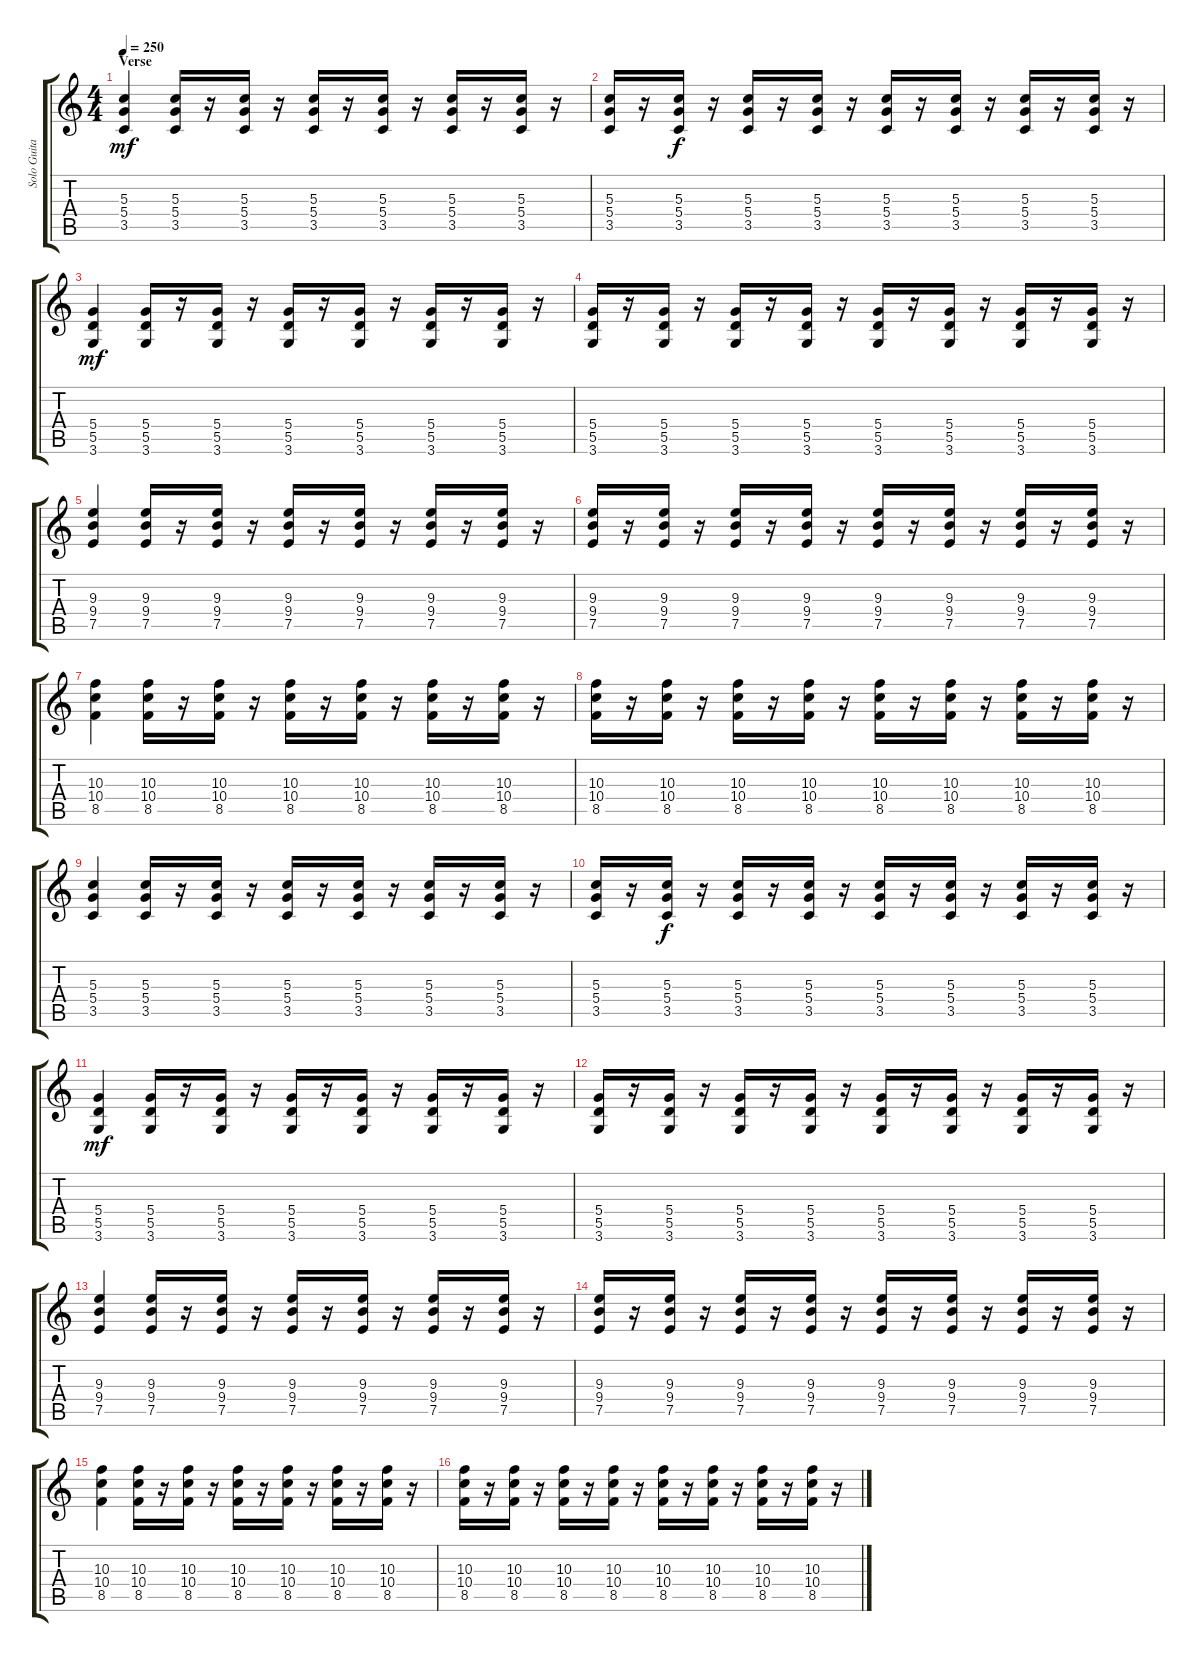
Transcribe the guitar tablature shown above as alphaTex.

\track ("Solo Guitar" "Solo Guita") {instrument distortionguitar}
\staff {score tabs}
\tuning (E4 B3 G3 D3 A2 E2) {hide}
\ts (4 4)
\section ("" "Verse")
\tempo 250
\clef g2
\ks c
(5.3 5.4 3.5).4{dy mf} (5.3 5.4 3.5).16 r.16 (5.3 5.4 3.5).16 r.16 (5.3 5.4 3.5).16 r.16 (5.3 5.4 3.5).16 r.16 (5.3 5.4 3.5).16 r.16 (5.3 5.4 3.5).16 r.16 |
(5.3 5.4 3.5).16 r.16 (5.3 5.4 3.5).16{dy f} r.16 (5.3 5.4 3.5).16 r.16 (5.3 5.4 3.5).16 r.16 (5.3 5.4 3.5).16 r.16 (5.3 5.4 3.5).16 r.16 (5.3 5.4 3.5).16 r.16 (5.3 5.4 3.5).16 r.16 |
(5.4 5.5 3.6).4{dy mf} (5.4 5.5 3.6).16 r.16 (5.4 5.5 3.6).16 r.16 (5.4 5.5 3.6).16 r.16 (5.4 5.5 3.6).16 r.16 (5.4 5.5 3.6).16 r.16 (5.4 5.5 3.6).16 r.16 |
(5.4 5.5 3.6).16 r.16 (5.4 5.5 3.6).16 r.16 (5.4 5.5 3.6).16 r.16 (5.4 5.5 3.6).16 r.16 (5.4 5.5 3.6).16 r.16 (5.4 5.5 3.6).16 r.16 (5.4 5.5 3.6).16 r.16 (5.4 5.5 3.6).16 r.16 |
(9.3 9.4 7.5).4 (9.3 9.4 7.5).16 r.16 (9.3 9.4 7.5).16 r.16 (9.3 9.4 7.5).16 r.16 (9.3 9.4 7.5).16 r.16 (9.3 9.4 7.5).16 r.16 (9.3 9.4 7.5).16 r.16 |
(9.3 9.4 7.5).16 r.16 (9.3 9.4 7.5).16 r.16 (9.3 9.4 7.5).16 r.16 (9.3 9.4 7.5).16 r.16 (9.3 9.4 7.5).16 r.16 (9.3 9.4 7.5).16 r.16 (9.3 9.4 7.5).16 r.16 (9.3 9.4 7.5).16 r.16 |
(10.3 10.4 8.5).4 (10.3 10.4 8.5).16 r.16 (10.3 10.4 8.5).16 r.16 (10.3 10.4 8.5).16 r.16 (10.3 10.4 8.5).16 r.16 (10.3 10.4 8.5).16 r.16 (10.3 10.4 8.5).16 r.16 |
(10.3 10.4 8.5).16 r.16 (10.3 10.4 8.5).16 r.16 (10.3 10.4 8.5).16 r.16 (10.3 10.4 8.5).16 r.16 (10.3 10.4 8.5).16 r.16 (10.3 10.4 8.5).16 r.16 (10.3 10.4 8.5).16 r.16 (10.3 10.4 8.5).16 r.16 |
(5.3 5.4 3.5).4 (5.3 5.4 3.5).16 r.16 (5.3 5.4 3.5).16 r.16 (5.3 5.4 3.5).16 r.16 (5.3 5.4 3.5).16 r.16 (5.3 5.4 3.5).16 r.16 (5.3 5.4 3.5).16 r.16 |
(5.3 5.4 3.5).16 r.16 (5.3 5.4 3.5).16{dy f} r.16 (5.3 5.4 3.5).16 r.16 (5.3 5.4 3.5).16 r.16 (5.3 5.4 3.5).16 r.16 (5.3 5.4 3.5).16 r.16 (5.3 5.4 3.5).16 r.16 (5.3 5.4 3.5).16 r.16 |
(5.4 5.5 3.6).4{dy mf} (5.4 5.5 3.6).16 r.16 (5.4 5.5 3.6).16 r.16 (5.4 5.5 3.6).16 r.16 (5.4 5.5 3.6).16 r.16 (5.4 5.5 3.6).16 r.16 (5.4 5.5 3.6).16 r.16 |
(5.4 5.5 3.6).16 r.16 (5.4 5.5 3.6).16 r.16 (5.4 5.5 3.6).16 r.16 (5.4 5.5 3.6).16 r.16 (5.4 5.5 3.6).16 r.16 (5.4 5.5 3.6).16 r.16 (5.4 5.5 3.6).16 r.16 (5.4 5.5 3.6).16 r.16 |
(9.3 9.4 7.5).4 (9.3 9.4 7.5).16 r.16 (9.3 9.4 7.5).16 r.16 (9.3 9.4 7.5).16 r.16 (9.3 9.4 7.5).16 r.16 (9.3 9.4 7.5).16 r.16 (9.3 9.4 7.5).16 r.16 |
(9.3 9.4 7.5).16 r.16 (9.3 9.4 7.5).16 r.16 (9.3 9.4 7.5).16 r.16 (9.3 9.4 7.5).16 r.16 (9.3 9.4 7.5).16 r.16 (9.3 9.4 7.5).16 r.16 (9.3 9.4 7.5).16 r.16 (9.3 9.4 7.5).16 r.16 |
(10.3 10.4 8.5).4 (10.3 10.4 8.5).16 r.16 (10.3 10.4 8.5).16 r.16 (10.3 10.4 8.5).16 r.16 (10.3 10.4 8.5).16 r.16 (10.3 10.4 8.5).16 r.16 (10.3 10.4 8.5).16 r.16 |
(10.3 10.4 8.5).16 r.16 (10.3 10.4 8.5).16 r.16 (10.3 10.4 8.5).16 r.16 (10.3 10.4 8.5).16 r.16 (10.3 10.4 8.5).16 r.16 (10.3 10.4 8.5).16 r.16 (10.3 10.4 8.5).16 r.16 (10.3 10.4 8.5).16 r.16
